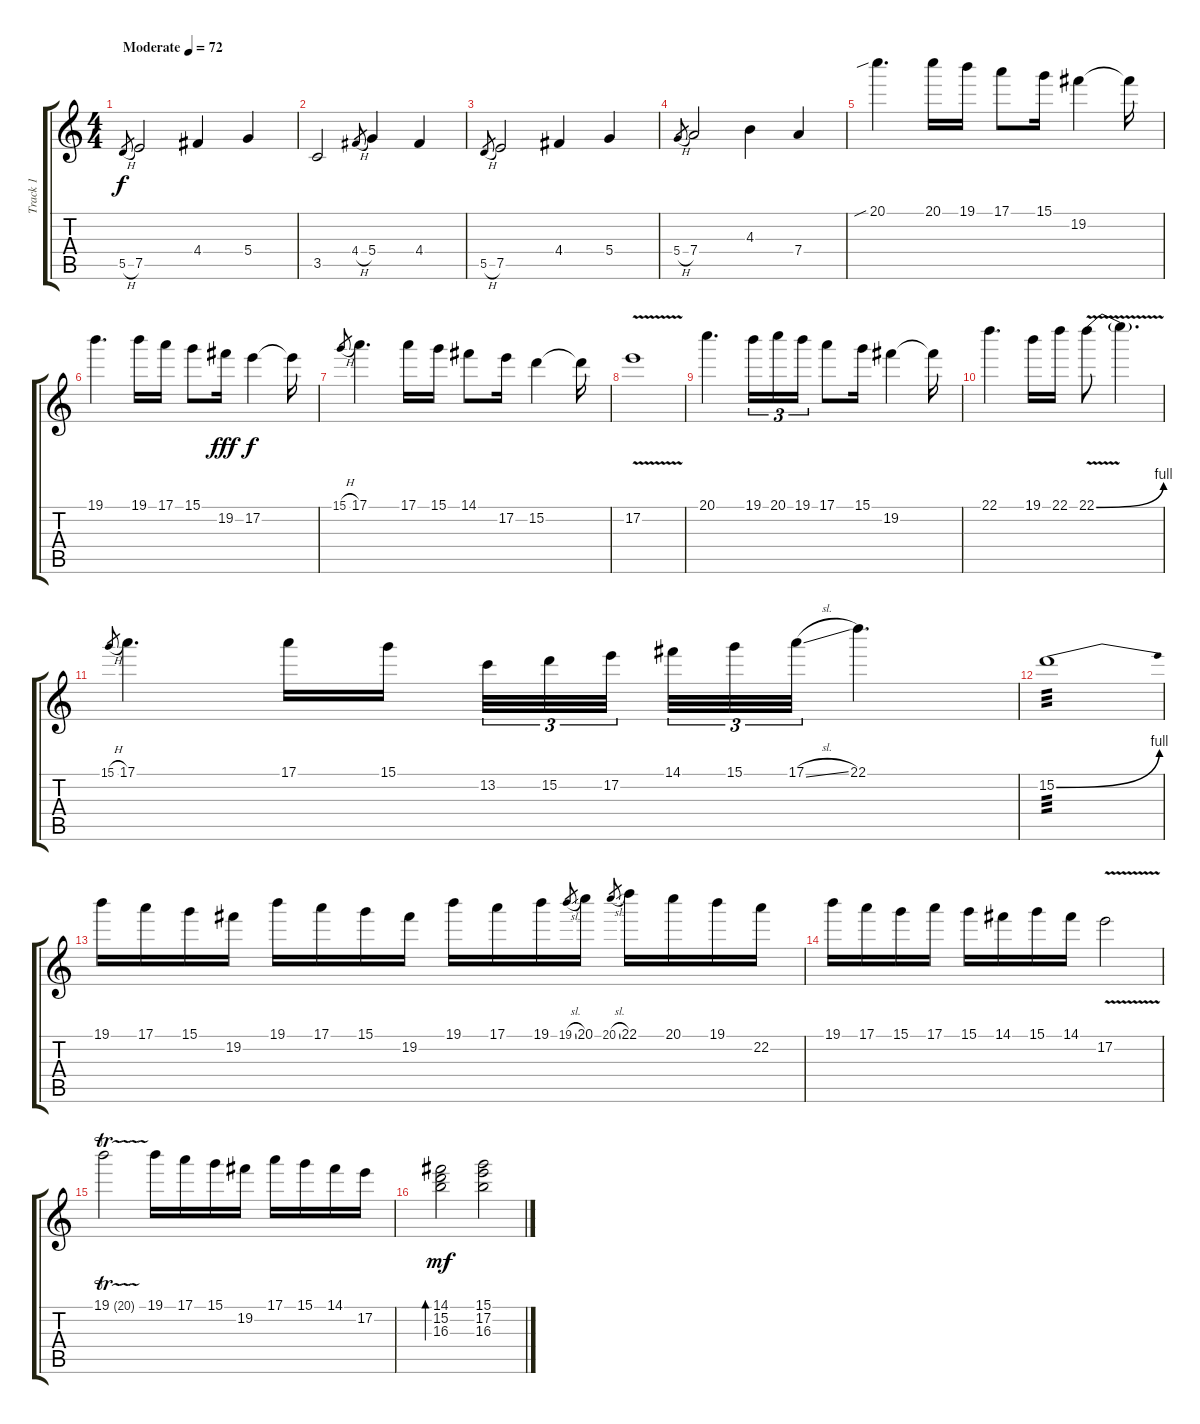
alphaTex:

\track ("Track 1" "Track 1") {instrument distortionguitar}
\staff {score tabs}
\tuning (E4 B3 G3 D3 A2 E2) {hide}
\ts (4 4)
\tempo (72 "Moderate")
\clef g2
\ks c
5.5{h}.8{gr dy f instrument distortionguitar} 7.5.2 4.4.4 5.4.4 |
3.5.2 4.4{h}.8{gr} 5.4.4 4.4.4 |
5.5{h}.8{gr} 7.5.2 4.4.4 5.4.4 |
5.4{h}.8{gr} 7.4.2 4.3.4 7.4.4 |
20.1{sib}.4{d} 20.1.16 19.1.16 17.1.8 15.1.16 19.2.4 19.2{t}.16 |
19.1.4{d} 19.1.16 17.1.16 15.1.8 19.2.16{dy fff} 17.2.4{dy f} 17.2{t}.16 |
15.1{h}.8{gr} 17.1.4{d} 17.1.16 15.1.16 14.1.8 17.2.16 15.2.4 15.2{t}.16 |
17.2{v}.1 |
20.1.4{d} 19.1.16{tu (3 2)} 20.1.16{tu (3 2)} 19.1.16{tu (3 2)} 17.1.8 15.1.16 19.2.4 19.2{t}.16 |
22.1.4{d} 19.1.16 22.1.16 22.1{be (bend 0 0 60 4) v}.8 22.1{t}.4{d} |
15.1{h}.8{gr} 17.1.4{d} 17.1.16 15.1.16 13.2.32{tu (3 2)} 15.2.32{tu (3 2)} 17.2.32{tu (3 2) beam splitsecondary} 14.1.32{tu (3 2)} 15.1.32{tu (3 2)} 17.1{sl}.32{tu (3 2)} 22.1.4{d} |
15.2{be (bend 0 0 60 4)}.1{tp 3} |
19.1.16 17.1.16 15.1.16 19.2.16 19.1.16 17.1.16 15.1.16 19.2.16 19.1.16 17.1.16 19.1.16 19.1{sl}.8{gr} 20.1.16 20.1{sl}.8{gr} 22.1.16 20.1.16 19.1.16 22.2.16 |
19.1.16 17.1.16 15.1.16 17.1.16 15.1.16 14.1.16 15.1.16 14.1.16 17.2{v}.2 |
19.1{tr (20 64)}.2 19.1.16 17.1.16 15.1.16 19.2.16 17.1.16 15.1.16 14.1.16 17.2.16 |
(14.1 15.2 16.3).2{bd 480 dy mf} (15.1 17.2 16.3).2
